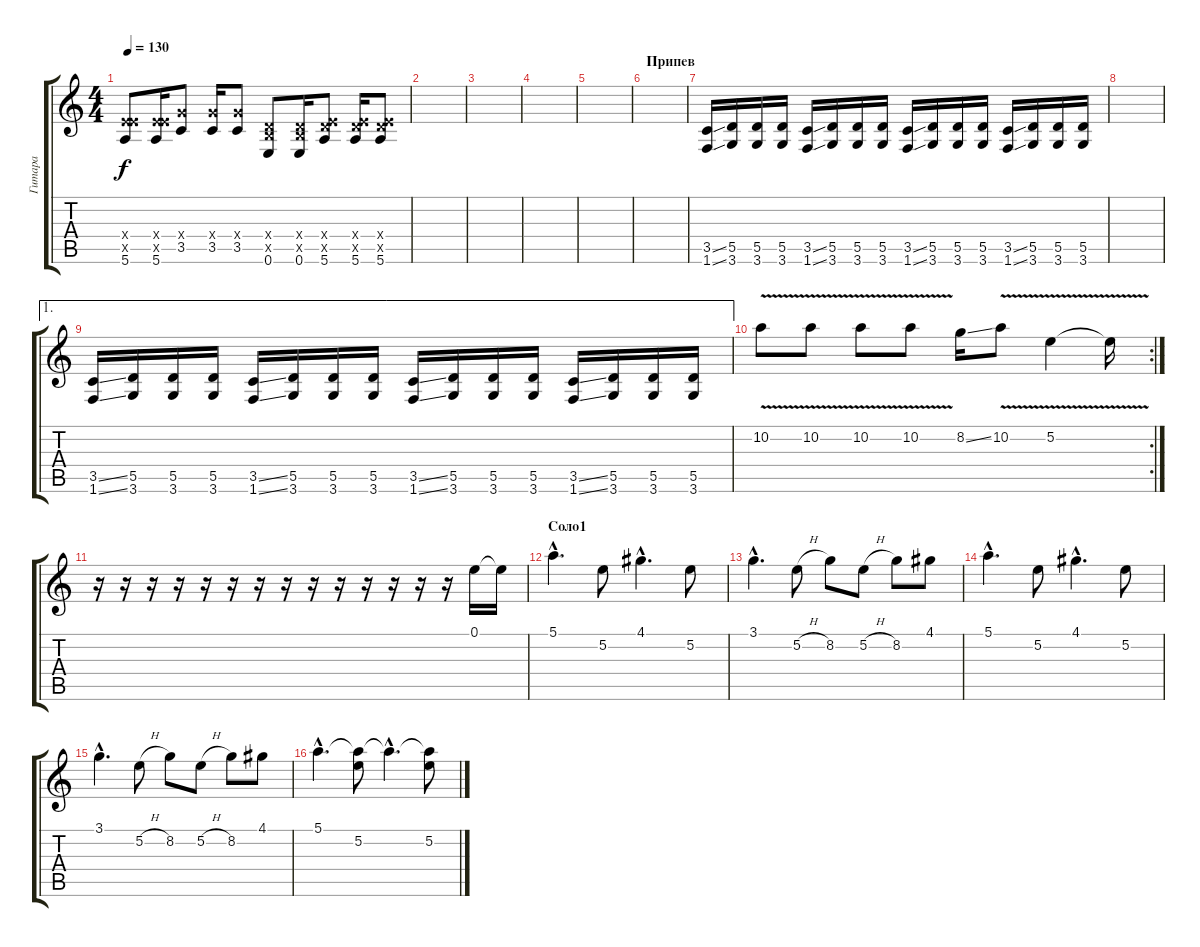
\track ("Гитара" "Гитара") {instrument electricguitarclean}
\staff {score tabs}
\tuning (E4 B3 G3 D3 A2 E2) {hide}
\ts (4 4)
\tempo 130
\clef g2
\ks c
(2.4{x} 7.5{x} 5.6).8{dy f} (2.4{x} 7.5{x} 5.6).16 (5.4{x} 3.5).8 (5.4{x} 3.5).16 (5.4{x} 3.5).8 (0.4{x} 2.5{x} 0.6).8 (0.4{x} 2.5{x} 0.6).16 (0.4{x} 7.5{x} 5.6).8 (0.4{x} 7.5{x} 5.6).16 (0.4{x} 7.5{x} 5.6).8 |
|
|
|
|
\section ("" "Припев")
|
(3.5{ss} 1.6{ss}).16 (5.5 3.6).16 (5.5 3.6).16 (5.5 3.6).16 (3.5{ss} 1.6{ss}).16 (5.5 3.6).16 (5.5 3.6).16 (5.5 3.6).16 (3.5{ss} 1.6{ss}).16 (5.5 3.6).16 (5.5 3.6).16 (5.5 3.6).16 (3.5{ss} 1.6{ss}).16 (5.5 3.6).16 (5.5 3.6).16 (5.5 3.6).16 |
|
\ae 1
(3.5{ss} 1.6{ss}).16 (5.5 3.6).16 (5.5 3.6).16 (5.5 3.6).16 (3.5{ss} 1.6{ss}).16 (5.5 3.6).16 (5.5 3.6).16 (5.5 3.6).16 (3.5{ss} 1.6{ss}).16 (5.5 3.6).16 (5.5 3.6).16 (5.5 3.6).16 (3.5{ss} 1.6{ss}).16 (5.5 3.6).16 (5.5 3.6).16 (5.5 3.6).16 |
\rc 2
10.2{v}.8 10.2{v}.8 10.2{v}.8 10.2{v}.8 8.2{ss}.16 10.2{v}.8 5.2{v}.4 5.2{t}.16 |
r.16 r.16 r.16 r.16 r.16 r.16 r.16 r.16 r.16 r.16 r.16 r.16 r.16 r.16{instrument distortionguitar} 0.1.16{volume 13 instrument distortionguitar} 0.1{t}.16 |
\section ("" "Соло1")
5.1{hac}.4{d} 5.2.8 4.1{hac}.4{d} 5.2.8 |
3.1{hac}.4{d} 5.2{h}.8 8.2.8 5.2{h}.8 8.2.8 4.1.8 |
5.1{hac}.4{d} 5.2.8 4.1{hac}.4{d} 5.2.8 |
3.1{hac}.4{d} 5.2{h}.8 8.2.8 5.2{h}.8 8.2.8 4.1.8 |
5.1{hac}.4{d} (5.1{t} 5.2).8 5.1{hac t}.4{d} (5.1{t} 5.2).8
